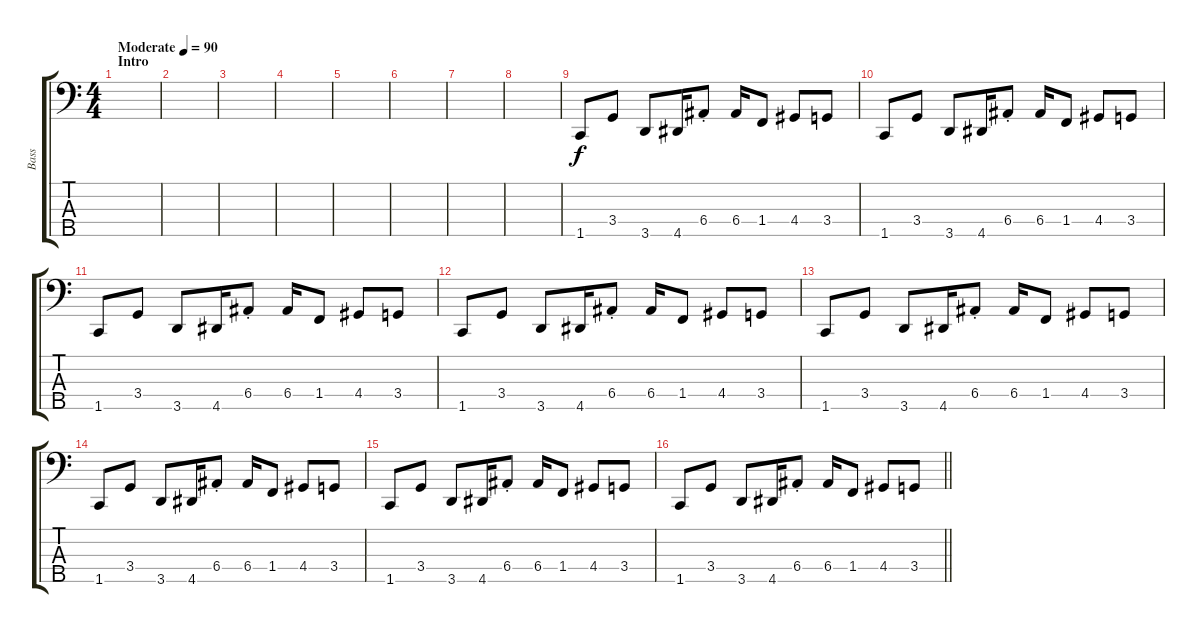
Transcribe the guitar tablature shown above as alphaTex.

\track ("Bass" "Bass") {instrument electricbasspick}
\staff {score tabs}
\tuning (G2 D2 A1 E1 B0) {hide}
\ts (4 4)
\section ("" "Intro")
\tempo (90 "Moderate")
\clef f4
\ks c
|
|
|
|
|
|
|
|
1.5.8 3.4.8 3.5.8 4.5.16 6.4{st}.8 6.4.16 1.4.8 4.4.8 3.4.8 |
1.5.8 3.4.8 3.5.8 4.5.16 6.4{st}.8 6.4.16 1.4.8 4.4.8 3.4.8 |
1.5.8 3.4.8 3.5.8 4.5.16 6.4{st}.8 6.4.16 1.4.8 4.4.8 3.4.8 |
1.5.8 3.4.8 3.5.8 4.5.16 6.4{st}.8 6.4.16 1.4.8 4.4.8 3.4.8 |
1.5.8 3.4.8 3.5.8 4.5.16 6.4{st}.8 6.4.16 1.4.8 4.4.8 3.4.8 |
1.5.8 3.4.8 3.5.8 4.5.16 6.4{st}.8 6.4.16 1.4.8 4.4.8 3.4.8 |
1.5.8 3.4.8 3.5.8 4.5.16 6.4{st}.8 6.4.16 1.4.8 4.4.8 3.4.8 |
\barLineRight lightlight
1.5.8 3.4.8 3.5.8 4.5.16 6.4{st}.8 6.4.16 1.4.8 4.4.8 3.4.8
